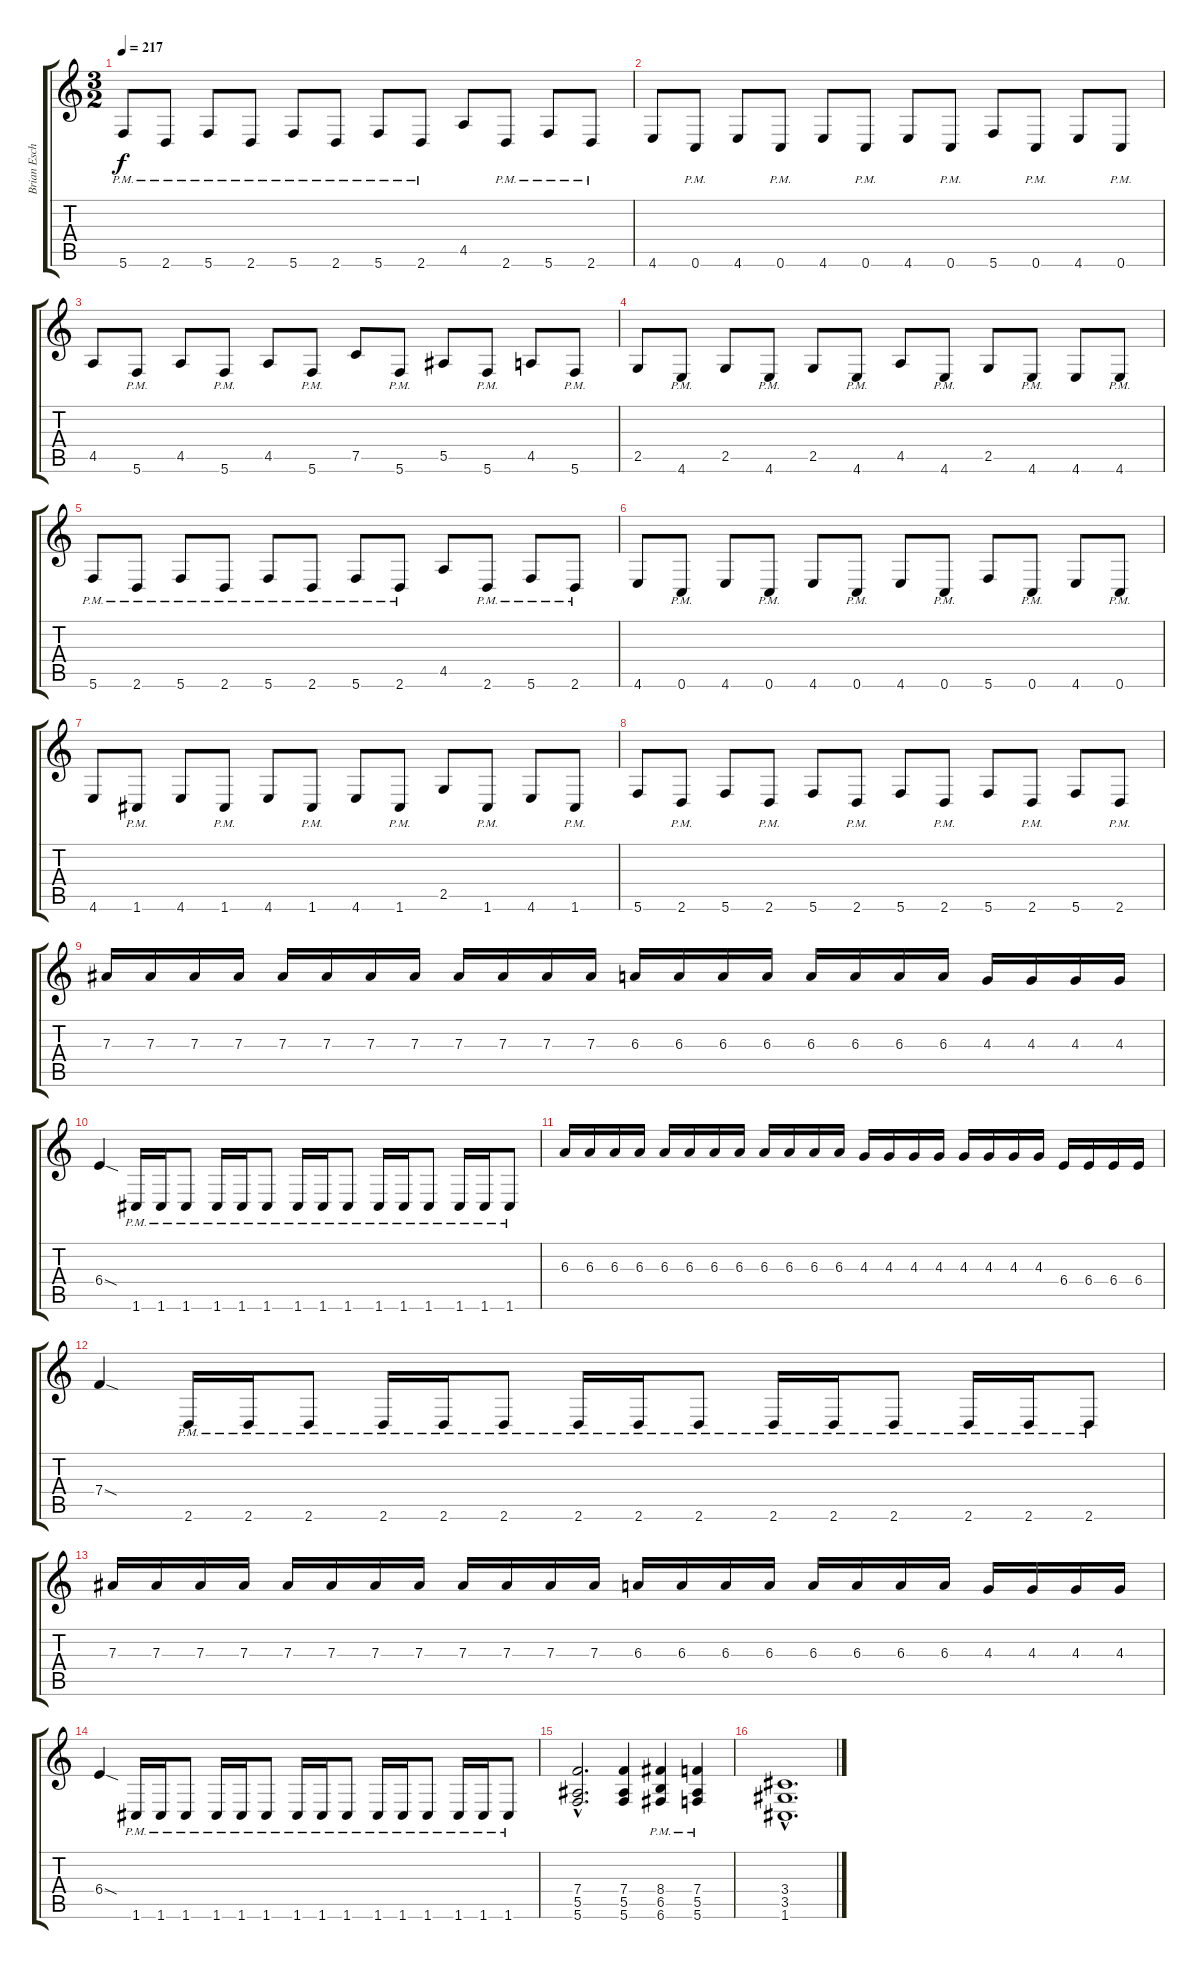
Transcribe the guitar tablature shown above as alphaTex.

\track ("Brian Eschbach (Lead Guitar)" "Brian Esch") {instrument distortionguitar}
\staff {score tabs}
\tuning (C4 G3 Eb3 Bb2 F2 C2) {hide}
\ts (3 2)
\tempo 217
\clef g2
\ks c
5.6{pm}.8{dy f} 2.6{pm}.8 5.6{pm}.8 2.6{pm}.8 5.6{pm}.8 2.6{pm}.8 5.6{pm}.8 2.6{pm}.8 4.5.8 2.6{pm}.8 5.6{pm}.8 2.6{pm}.8 |
4.6.8 0.6{pm}.8 4.6.8 0.6{pm}.8 4.6.8 0.6{pm}.8 4.6.8 0.6{pm}.8 5.6.8 0.6{pm}.8 4.6.8 0.6{pm}.8 |
4.5.8 5.6{pm}.8 4.5.8 5.6{pm}.8 4.5.8 5.6{pm}.8 7.5.8 5.6{pm}.8 5.5.8 5.6{pm}.8 4.5.8 5.6{pm}.8 |
2.5.8 4.6{pm}.8 2.5.8 4.6{pm}.8 2.5.8 4.6{pm}.8 4.5.8 4.6{pm}.8 2.5.8 4.6{pm}.8 4.6.8 4.6{pm}.8 |
5.6{pm}.8 2.6{pm}.8 5.6{pm}.8 2.6{pm}.8 5.6{pm}.8 2.6{pm}.8 5.6{pm}.8 2.6{pm}.8 4.5.8 2.6{pm}.8 5.6{pm}.8 2.6{pm}.8 |
4.6.8 0.6{pm}.8 4.6.8 0.6{pm}.8 4.6.8 0.6{pm}.8 4.6.8 0.6{pm}.8 5.6.8 0.6{pm}.8 4.6.8 0.6{pm}.8 |
4.6.8 1.6{pm}.8 4.6.8 1.6{pm}.8 4.6.8 1.6{pm}.8 4.6.8 1.6{pm}.8 2.5.8 1.6{pm}.8 4.6.8 1.6{pm}.8 |
5.6.8 2.6{pm}.8 5.6.8 2.6{pm}.8 5.6.8 2.6{pm}.8 5.6.8 2.6{pm}.8 5.6.8 2.6{pm}.8 5.6.8 2.6{pm}.8 |
7.3.16 7.3.16 7.3.16 7.3.16 7.3.16 7.3.16 7.3.16 7.3.16 7.3.16 7.3.16 7.3.16 7.3.16 6.3.16 6.3.16 6.3.16 6.3.16 6.3.16 6.3.16 6.3.16 6.3.16 4.3.16 4.3.16 4.3.16 4.3.16 |
6.4{sod}.4 1.6{pm}.16 1.6{pm}.16 1.6{pm}.8 1.6{pm}.16 1.6{pm}.16 1.6{pm}.8 1.6{pm}.16 1.6{pm}.16 1.6{pm}.8 1.6{pm}.16 1.6{pm}.16 1.6{pm}.8 1.6{pm}.16 1.6{pm}.16 1.6{pm}.8 |
6.3.16 6.3.16 6.3.16 6.3.16 6.3.16 6.3.16 6.3.16 6.3.16 6.3.16 6.3.16 6.3.16 6.3.16 4.3.16 4.3.16 4.3.16 4.3.16 4.3.16 4.3.16 4.3.16 4.3.16 6.4.16 6.4.16 6.4.16 6.4.16 |
7.4{sod}.4 2.6{pm}.16 2.6{pm}.16 2.6{pm}.8 2.6{pm}.16 2.6{pm}.16 2.6{pm}.8 2.6{pm}.16 2.6{pm}.16 2.6{pm}.8 2.6{pm}.16 2.6{pm}.16 2.6{pm}.8 2.6{pm}.16 2.6{pm}.16 2.6{pm}.8 |
7.3.16 7.3.16 7.3.16 7.3.16 7.3.16 7.3.16 7.3.16 7.3.16 7.3.16 7.3.16 7.3.16 7.3.16 6.3.16 6.3.16 6.3.16 6.3.16 6.3.16 6.3.16 6.3.16 6.3.16 4.3.16 4.3.16 4.3.16 4.3.16 |
6.4{sod}.4 1.6{pm}.16 1.6{pm}.16 1.6{pm}.8 1.6{pm}.16 1.6{pm}.16 1.6{pm}.8 1.6{pm}.16 1.6{pm}.16 1.6{pm}.8 1.6{pm}.16 1.6{pm}.16 1.6{pm}.8 1.6{pm}.16 1.6{pm}.16 1.6{pm}.8 |
(7.4{hac} 5.5{hac} 5.6{hac}).2{d} (7.4 5.5 5.6).4 (8.4{pm} 6.5{pm} 6.6{pm}).4 (7.4{pm} 5.5{pm} 5.6{pm}).4 |
(3.4{hac} 3.5{hac} 1.6{hac}).1{d}
